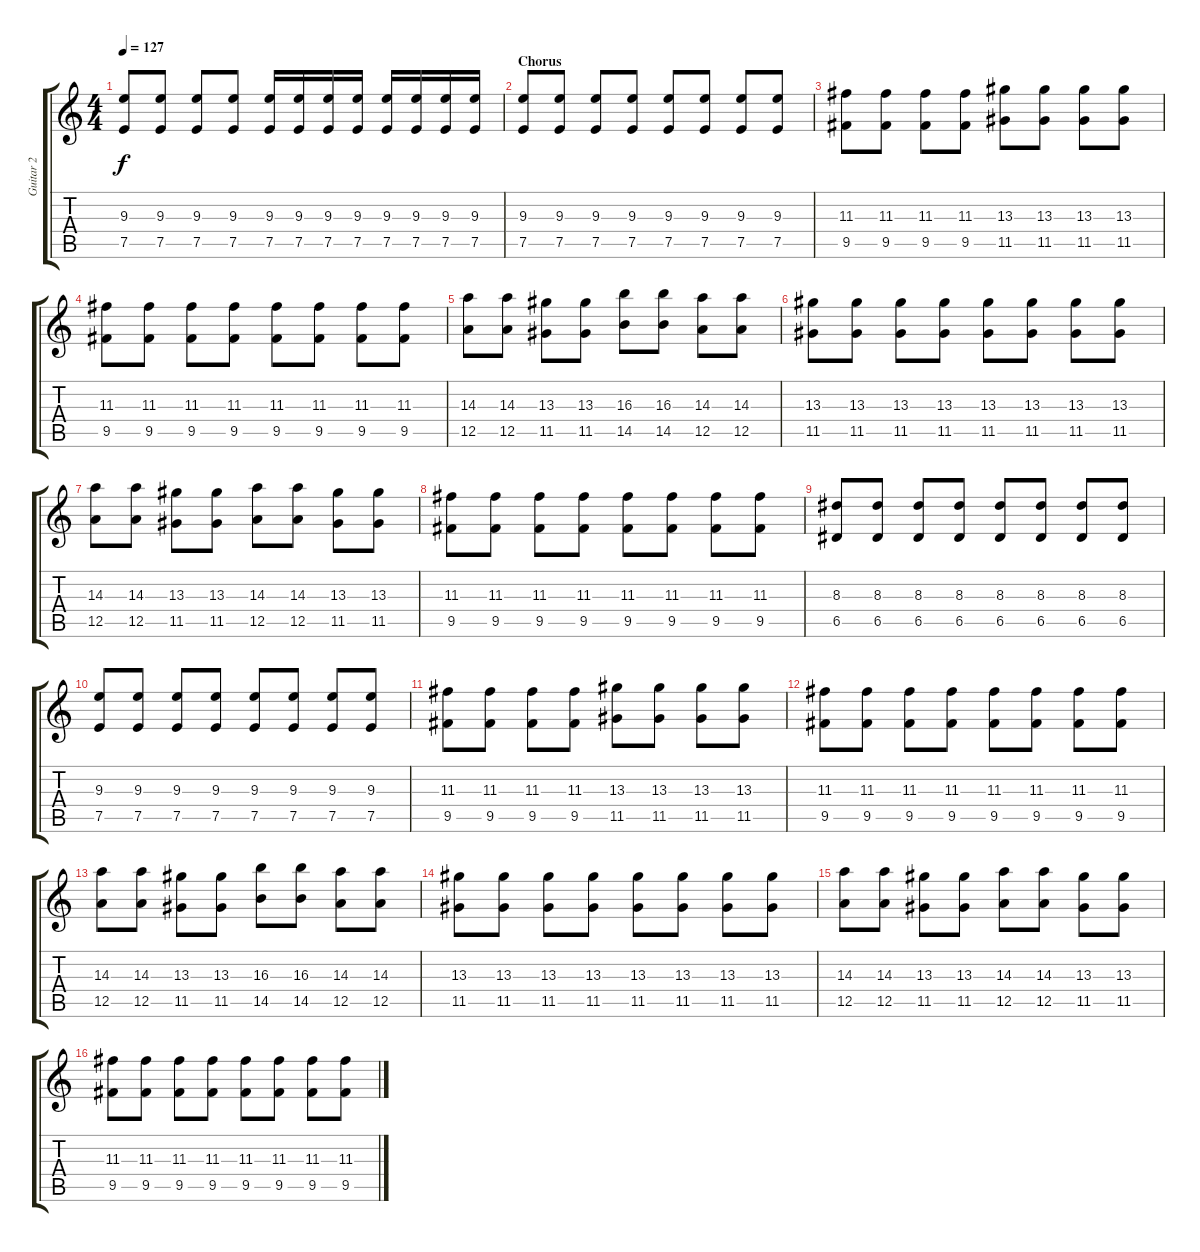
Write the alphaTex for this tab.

\track ("Guitar 2" "Guitar 2") {instrument distortionguitar}
\staff {score tabs}
\tuning (E4 B3 G3 D3 A2 E2) {hide}
\ts (4 4)
\tempo 127
\clef g2
\ks c
(9.3 7.5).8{dy f} (9.3 7.5).8 (9.3 7.5).8 (9.3 7.5).8 (9.3 7.5).16 (9.3 7.5).16 (9.3 7.5).16 (9.3 7.5).16 (9.3 7.5).16 (9.3 7.5).16 (9.3 7.5).16 (9.3 7.5).16 |
\section ("" "Chorus")
(9.3 7.5).8 (9.3 7.5).8 (9.3 7.5).8 (9.3 7.5).8 (9.3 7.5).8 (9.3 7.5).8 (9.3 7.5).8 (9.3 7.5).8 |
(11.3 9.5).8 (11.3 9.5).8 (11.3 9.5).8 (11.3 9.5).8 (13.3 11.5).8 (13.3 11.5).8 (13.3 11.5).8 (13.3 11.5).8 |
(11.3 9.5).8 (11.3 9.5).8 (11.3 9.5).8 (11.3 9.5).8 (11.3 9.5).8 (11.3 9.5).8 (11.3 9.5).8 (11.3 9.5).8 |
(14.3 12.5).8 (14.3 12.5).8 (13.3 11.5).8 (13.3 11.5).8 (16.3 14.5).8 (16.3 14.5).8 (14.3 12.5).8 (14.3 12.5).8 |
(13.3 11.5).8 (13.3 11.5).8 (13.3 11.5).8 (13.3 11.5).8 (13.3 11.5).8 (13.3 11.5).8 (13.3 11.5).8 (13.3 11.5).8 |
(14.3 12.5).8 (14.3 12.5).8 (13.3 11.5).8 (13.3 11.5).8 (14.3 12.5).8 (14.3 12.5).8 (13.3 11.5).8 (13.3 11.5).8 |
(11.3 9.5).8 (11.3 9.5).8 (11.3 9.5).8 (11.3 9.5).8 (11.3 9.5).8 (11.3 9.5).8 (11.3 9.5).8 (11.3 9.5).8 |
(8.3 6.5).8 (8.3 6.5).8 (8.3 6.5).8 (8.3 6.5).8 (8.3 6.5).8 (8.3 6.5).8 (8.3 6.5).8 (8.3 6.5).8 |
(9.3 7.5).8 (9.3 7.5).8 (9.3 7.5).8 (9.3 7.5).8 (9.3 7.5).8 (9.3 7.5).8 (9.3 7.5).8 (9.3 7.5).8 |
(11.3 9.5).8 (11.3 9.5).8 (11.3 9.5).8 (11.3 9.5).8 (13.3 11.5).8 (13.3 11.5).8 (13.3 11.5).8 (13.3 11.5).8 |
(11.3 9.5).8 (11.3 9.5).8 (11.3 9.5).8 (11.3 9.5).8 (11.3 9.5).8 (11.3 9.5).8 (11.3 9.5).8 (11.3 9.5).8 |
(14.3 12.5).8 (14.3 12.5).8 (13.3 11.5).8 (13.3 11.5).8 (16.3 14.5).8 (16.3 14.5).8 (14.3 12.5).8 (14.3 12.5).8 |
(13.3 11.5).8 (13.3 11.5).8 (13.3 11.5).8 (13.3 11.5).8 (13.3 11.5).8 (13.3 11.5).8 (13.3 11.5).8 (13.3 11.5).8 |
(14.3 12.5).8 (14.3 12.5).8 (13.3 11.5).8 (13.3 11.5).8 (14.3 12.5).8 (14.3 12.5).8 (13.3 11.5).8 (13.3 11.5).8 |
(11.3 9.5).8 (11.3 9.5).8 (11.3 9.5).8 (11.3 9.5).8 (11.3 9.5).8 (11.3 9.5).8 (11.3 9.5).8 (11.3 9.5).8
